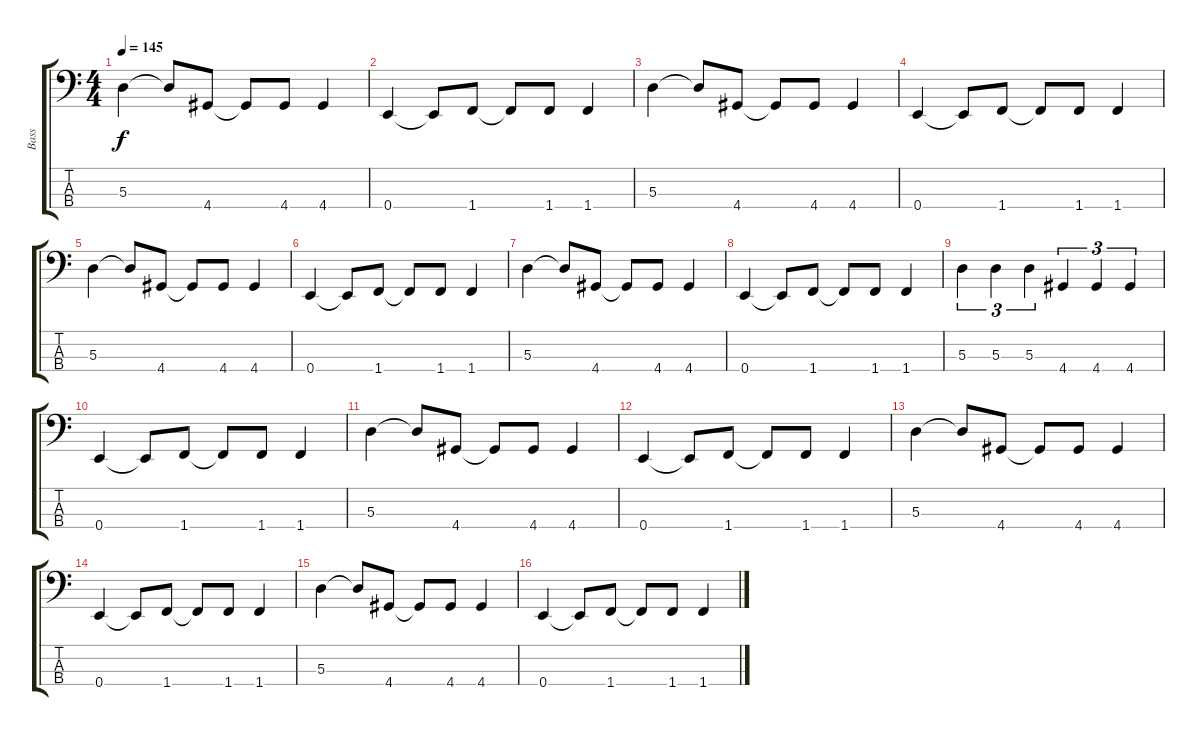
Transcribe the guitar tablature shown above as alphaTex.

\track ("Bass" "Bass") {instrument electricbasspick}
\staff {score tabs}
\tuning (G2 D2 A1 E1) {hide}
\ts (4 4)
\tempo 145
\clef f4
\ks c
5.3.4{dy f} 5.3{t}.8 4.4.8 4.4{t}.8 4.4.8 4.4.4 |
0.4.4 0.4{t}.8 1.4.8 1.4{t}.8 1.4.8 1.4.4 |
5.3.4 5.3{t}.8 4.4.8 4.4{t}.8 4.4.8 4.4.4 |
0.4.4 0.4{t}.8 1.4.8 1.4{t}.8 1.4.8 1.4.4 |
5.3.4 5.3{t}.8 4.4.8 4.4{t}.8 4.4.8 4.4.4 |
0.4.4 0.4{t}.8 1.4.8 1.4{t}.8 1.4.8 1.4.4 |
5.3.4 5.3{t}.8 4.4.8 4.4{t}.8 4.4.8 4.4.4 |
0.4.4 0.4{t}.8 1.4.8 1.4{t}.8 1.4.8 1.4.4 |
5.3.4{tu (3 2)} 5.3.4{tu (3 2)} 5.3.4{tu (3 2)} 4.4.4{tu (3 2)} 4.4.4{tu (3 2)} 4.4.4{tu (3 2)} |
0.4.4 0.4{t}.8 1.4.8 1.4{t}.8 1.4.8 1.4.4 |
5.3.4 5.3{t}.8 4.4.8 4.4{t}.8 4.4.8 4.4.4 |
0.4.4 0.4{t}.8 1.4.8 1.4{t}.8 1.4.8 1.4.4 |
5.3.4 5.3{t}.8 4.4.8 4.4{t}.8 4.4.8 4.4.4 |
0.4.4 0.4{t}.8 1.4.8 1.4{t}.8 1.4.8 1.4.4 |
5.3.4 5.3{t}.8 4.4.8 4.4{t}.8 4.4.8 4.4.4 |
0.4.4 0.4{t}.8 1.4.8 1.4{t}.8 1.4.8 1.4.4
